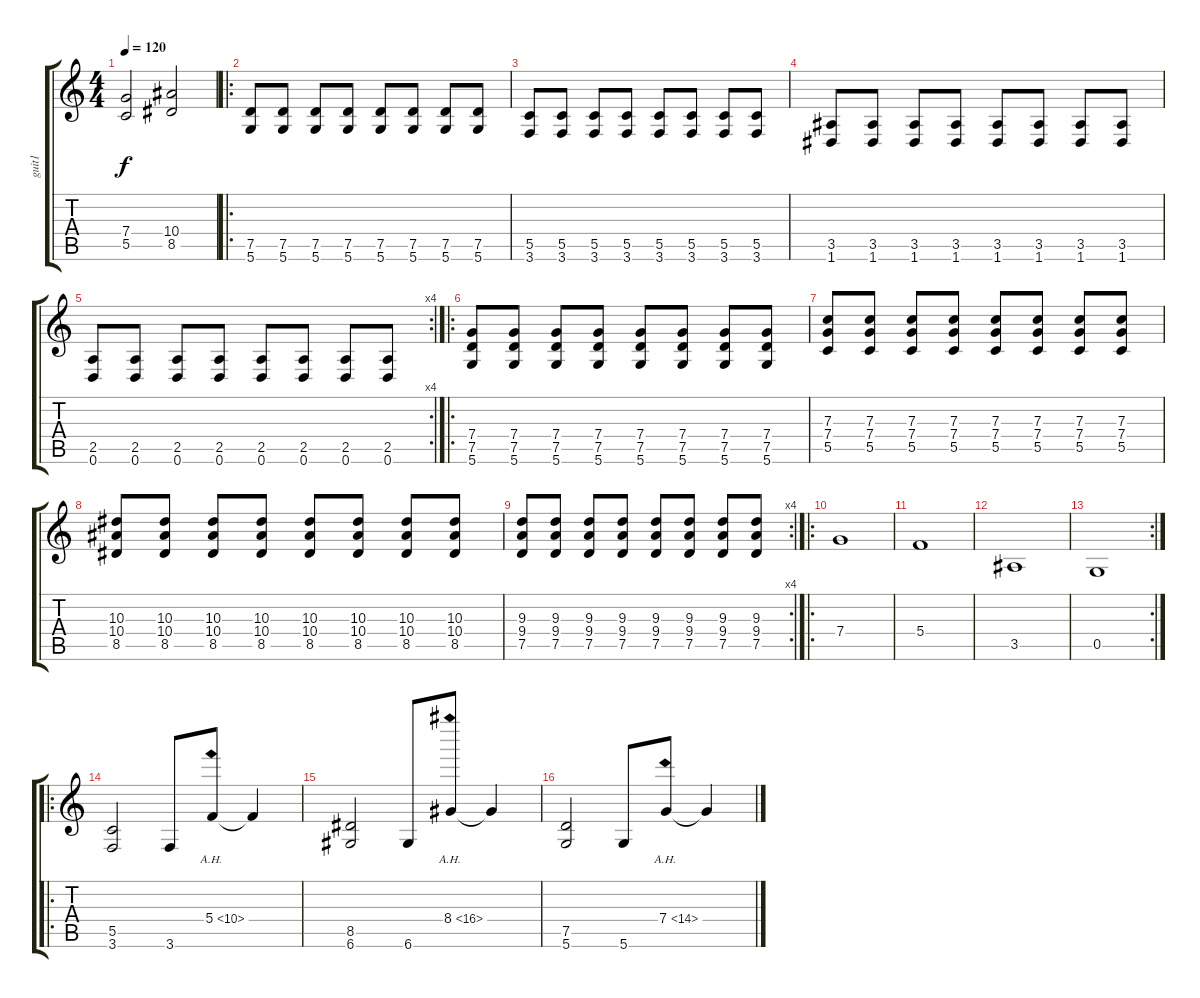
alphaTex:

\track ("guit1" "guit1") {instrument distortionguitar}
\staff {score tabs}
\tuning (D4 A3 F3 C3 G2 D2) {hide}
\ts (4 4)
\tempo 120
\clef g2
\ks c
(7.4 5.5).2{dy f instrument distortionguitar} (10.4 8.5).2 |
\ro
(7.5 5.6).8 (7.5 5.6).8 (7.5 5.6).8 (7.5 5.6).8 (7.5 5.6).8 (7.5 5.6).8 (7.5 5.6).8 (7.5 5.6).8 |
(5.5 3.6).8 (5.5 3.6).8 (5.5 3.6).8 (5.5 3.6).8 (5.5 3.6).8 (5.5 3.6).8 (5.5 3.6).8 (5.5 3.6).8 |
(3.5 1.6).8 (3.5 1.6).8 (3.5 1.6).8 (3.5 1.6).8 (3.5 1.6).8 (3.5 1.6).8 (3.5 1.6).8 (3.5 1.6).8 |
\rc 4
(2.5 0.6).8 (2.5 0.6).8 (2.5 0.6).8 (2.5 0.6).8 (2.5 0.6).8 (2.5 0.6).8 (2.5 0.6).8 (2.5 0.6).8 |
\ro
(7.4 7.5 5.6).8 (7.4 7.5 5.6).8 (7.4 7.5 5.6).8 (7.4 7.5 5.6).8 (7.4 7.5 5.6).8 (7.4 7.5 5.6).8 (7.4 7.5 5.6).8 (7.4 7.5 5.6).8 |
(7.3 7.4 5.5).8 (7.3 7.4 5.5).8 (7.3 7.4 5.5).8 (7.3 7.4 5.5).8 (7.3 7.4 5.5).8 (7.3 7.4 5.5).8 (7.3 7.4 5.5).8 (7.3 7.4 5.5).8 |
(10.3 10.4 8.5).8 (10.3 10.4 8.5).8 (10.3 10.4 8.5).8 (10.3 10.4 8.5).8 (10.3 10.4 8.5).8 (10.3 10.4 8.5).8 (10.3 10.4 8.5).8 (10.3 10.4 8.5).8 |
\rc 4
(9.3 9.4 7.5).8 (9.3 9.4 7.5).8 (9.3 9.4 7.5).8 (9.3 9.4 7.5).8 (9.3 9.4 7.5).8 (9.3 9.4 7.5).8 (9.3 9.4 7.5).8 (9.3 9.4 7.5).8 |
\ro
7.4.1 |
5.4.1 |
3.5.1 |
\rc 2
0.5.1 |
\ro
(5.5 3.6).2 3.6.8 5.4{ah 5}.8 5.4{t}.4 |
(8.5 6.6).2 6.6.8 8.4{ah 8}.8 8.4{t}.4 |
(7.5 5.6).2 5.6.8 7.4{ah 7}.8 7.4{t}.4
